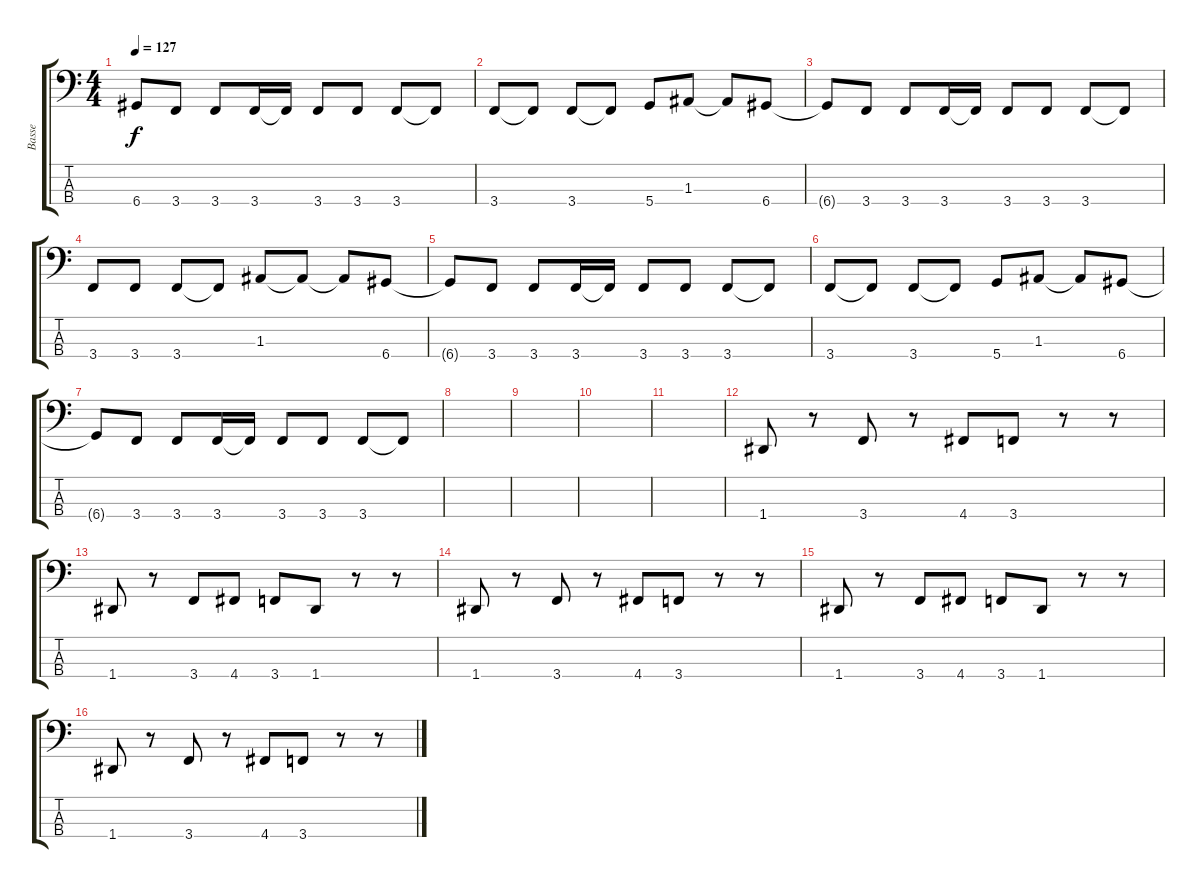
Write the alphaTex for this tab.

\track ("Basse" "Basse") {instrument electricbassfinger}
\staff {score tabs}
\tuning (G2 D2 A1 D1) {hide}
\ts (4 4)
\tempo 127
\clef f4
\ks c
6.4{t}.8{dy f} 3.4.8 3.4.8 3.4.16 3.4{t}.16 3.4.8 3.4.8 3.4.8 3.4{t}.8 |
3.4.8 3.4{t}.8 3.4.8 3.4{t}.8 5.4.8 1.3.8 1.3{t}.8 6.4.8 |
6.4{t}.8 3.4.8 3.4.8 3.4.16 3.4{t}.16 3.4.8 3.4.8 3.4.8 3.4{t}.8 |
3.4.8 3.4.8 3.4.8 3.4{t}.8 1.3.8 1.3{t}.8 1.3{t}.8 6.4.8 |
6.4{t}.8 3.4.8 3.4.8 3.4.16 3.4{t}.16 3.4.8 3.4.8 3.4.8 3.4{t}.8 |
3.4.8 3.4{t}.8 3.4.8 3.4{t}.8 5.4.8 1.3.8 1.3{t}.8 6.4.8 |
6.4{t}.8 3.4.8 3.4.8 3.4.16 3.4{t}.16 3.4.8 3.4.8 3.4.8 3.4{t}.8 |
|
|
|
|
1.4.8 r.8 3.4.8 r.8 4.4.8 3.4.8 r.8 r.8 |
1.4.8 r.8 3.4.8 4.4.8 3.4.8 1.4.8 r.8 r.8 |
1.4.8 r.8 3.4.8 r.8 4.4.8 3.4.8 r.8 r.8 |
1.4.8 r.8 3.4.8 4.4.8 3.4.8 1.4.8 r.8 r.8 |
1.4.8 r.8 3.4.8 r.8 4.4.8 3.4.8 r.8 r.8
